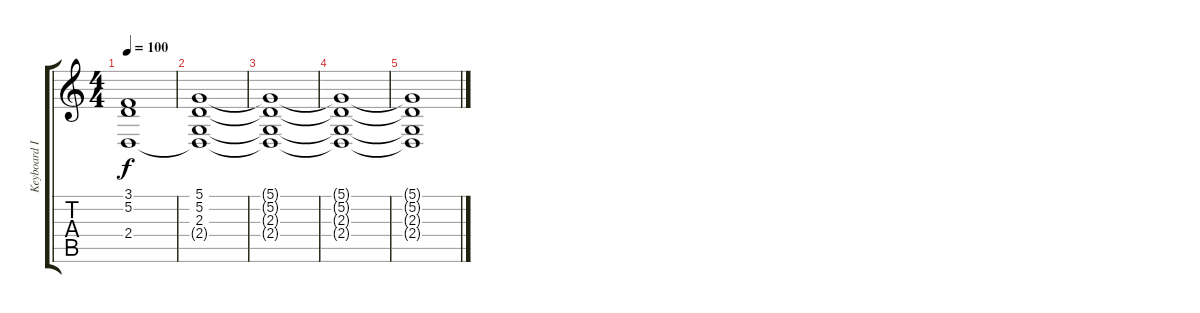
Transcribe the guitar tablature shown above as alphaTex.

\track ("Keyboard I" "Keyboard I") {instrument fx6goblins}
\staff {score tabs}
\tuning (D4 A3 F3 C3 G2 D2) {hide}
\ts (4 4)
\tempo 100
\clef g2
\ks c
(3.1 5.2{t} 2.4{t}).1{dy f} |
(5.1 5.2 2.3 2.4{t}).1 |
(5.1{t} 5.2{t} 2.3{t} 2.4{t}).1 |
(5.1{t} 5.2{t} 2.3{t} 2.4{t}).1 |
(5.1{t} 5.2{t} 2.3{t} 2.4{t}).1{volume 0}
